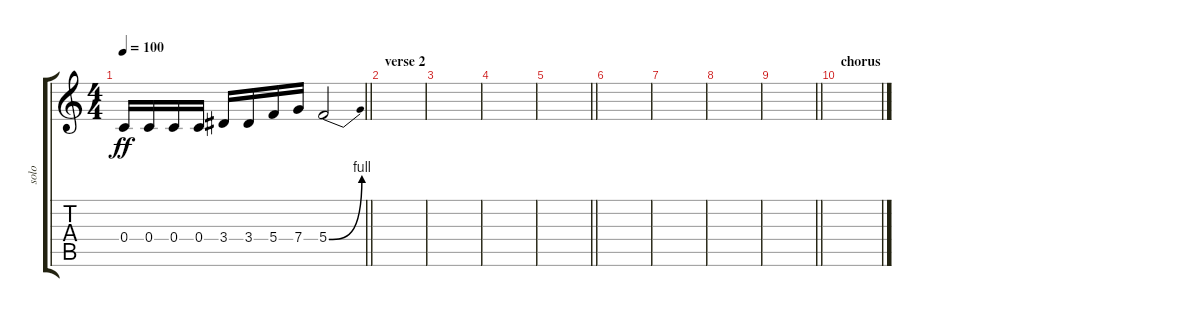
\track ("solo" "solo") {instrument distortionguitar}
\staff {score tabs}
\tuning (D4 A3 F3 C3 G2 C2) {hide}
\ts (4 4)
\tempo 100
\clef g2
\barLineRight lightlight
\ks c
0.4.16{dy ff} 0.4.16 0.4.16 0.4.16 3.4.16 3.4.16 5.4.16 7.4.16 5.4{be (bend 0 0 60 4)}.2 |
\section ("" "verse 2")
|
|
|
\barLineRight lightlight
|
|
|
|
\barLineRight lightlight
|
\section ("" "chorus")
